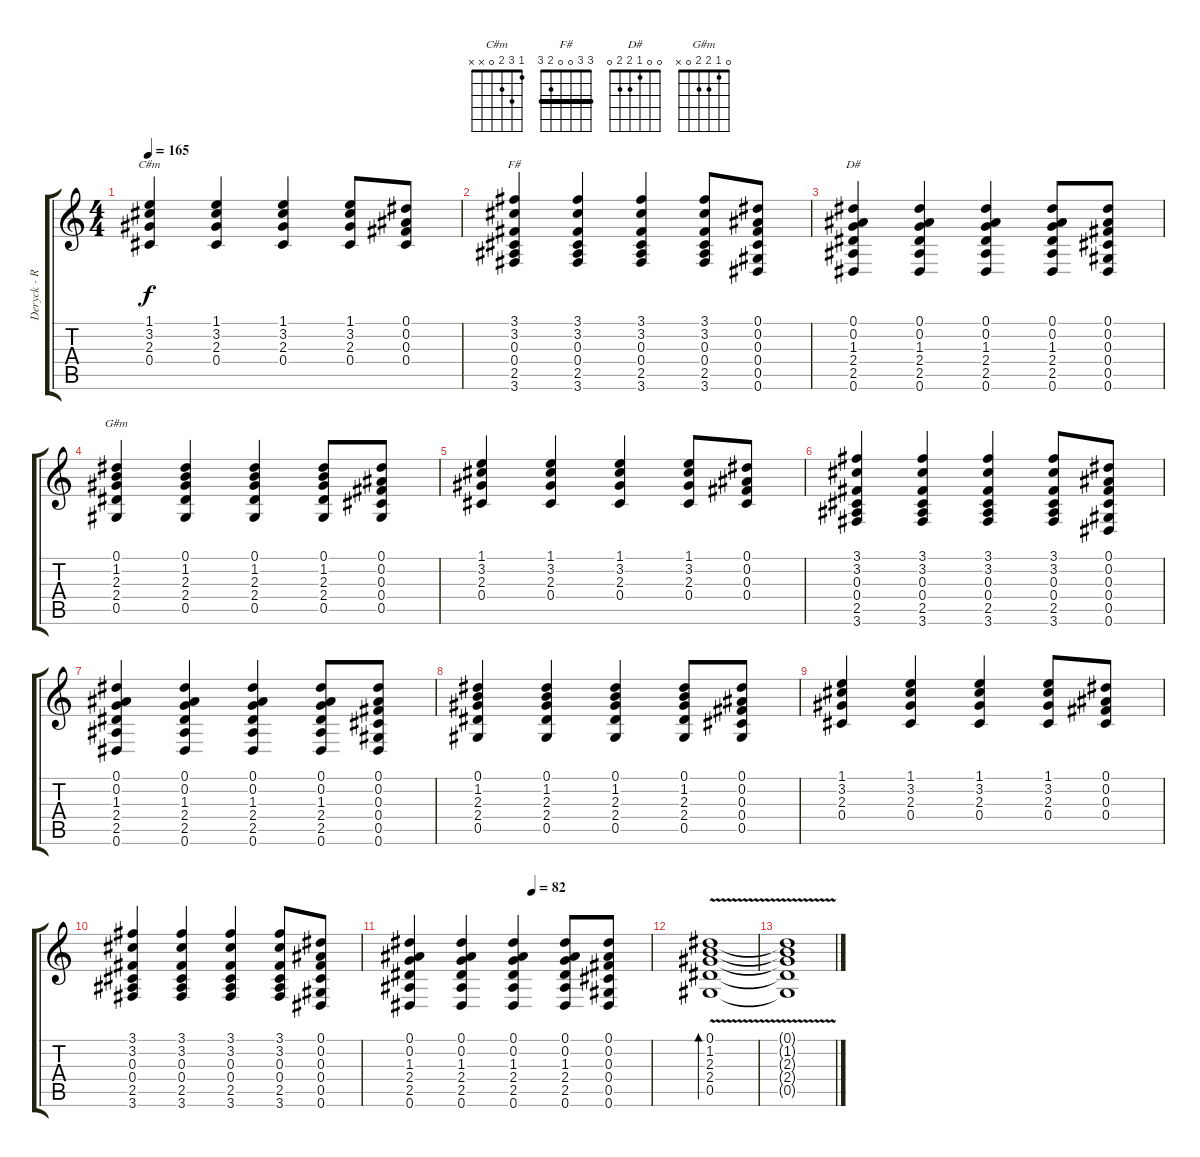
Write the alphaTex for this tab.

\track ("Deryck - Rhythm Guitar" "Deryck - R") {instrument distortionguitar}
\staff {score tabs}
\tuning (Eb4 Bb3 Gb3 Db3 Ab2 Eb2) {hide}
\chord ("C#m" 1 3 2 0 x x)
\chord ("F#" 3 3 0 0 2 3) {barre 3}
\chord ("D#" 0 0 1 2 2 0)
\chord ("G#m" 0 1 2 2 0 x)
\ts (4 4)
\tempo 165
\clef g2
\ks c
(1.1 3.2 2.3 0.4).4{ch "C#m" dy f} (1.1 3.2 2.3 0.4).4 (1.1 3.2 2.3 0.4).4 (1.1 3.2 2.3 0.4).8 (0.1 0.2 0.3 0.4).8 |
(3.1 3.2 0.3 0.4 2.5 3.6).4{ch "F#"} (3.1 3.2 0.3 0.4 2.5 3.6).4 (3.1 3.2 0.3 0.4 2.5 3.6).4 (3.1 3.2 0.3 0.4 2.5 3.6).8 (0.1 0.2 0.3 0.4 0.5 0.6).8 |
(0.1 0.2 1.3 2.4 2.5 0.6).4{ch "D#"} (0.1 0.2 1.3 2.4 2.5 0.6).4 (0.1 0.2 1.3 2.4 2.5 0.6).4 (0.1 0.2 1.3 2.4 2.5 0.6).8 (0.1 0.2 0.3 0.4 0.5 0.6).8 |
(0.1 1.2 2.3 2.4 0.5).4{ch "G#m"} (0.1 1.2 2.3 2.4 0.5).4 (0.1 1.2 2.3 2.4 0.5).4 (0.1 1.2 2.3 2.4 0.5).8 (0.1 0.2 0.3 0.4 0.5).8 |
(1.1 3.2 2.3 0.4).4 (1.1 3.2 2.3 0.4).4 (1.1 3.2 2.3 0.4).4 (1.1 3.2 2.3 0.4).8 (0.1 0.2 0.3 0.4).8 |
(3.1 3.2 0.3 0.4 2.5 3.6).4 (3.1 3.2 0.3 0.4 2.5 3.6).4 (3.1 3.2 0.3 0.4 2.5 3.6).4 (3.1 3.2 0.3 0.4 2.5 3.6).8 (0.1 0.2 0.3 0.4 0.5 0.6).8 |
(0.1 0.2 1.3 2.4 2.5 0.6).4 (0.1 0.2 1.3 2.4 2.5 0.6).4 (0.1 0.2 1.3 2.4 2.5 0.6).4 (0.1 0.2 1.3 2.4 2.5 0.6).8 (0.1 0.2 0.3 0.4 0.5 0.6).8 |
(0.1 1.2 2.3 2.4 0.5).4 (0.1 1.2 2.3 2.4 0.5).4 (0.1 1.2 2.3 2.4 0.5).4 (0.1 1.2 2.3 2.4 0.5).8 (0.1 0.2 0.3 0.4 0.5).8 |
(1.1 3.2 2.3 0.4).4 (1.1 3.2 2.3 0.4).4 (1.1 3.2 2.3 0.4).4 (1.1 3.2 2.3 0.4).8 (0.1 0.2 0.3 0.4).8 |
(3.1 3.2 0.3 0.4 2.5 3.6).4 (3.1 3.2 0.3 0.4 2.5 3.6).4 (3.1 3.2 0.3 0.4 2.5 3.6).4 (3.1 3.2 0.3 0.4 2.5 3.6).8 (0.1 0.2 0.3 0.4 0.5 0.6).8 |
\tempo (82 0.5)
(0.1 0.2 1.3 2.4 2.5 0.6).4 (0.1 0.2 1.3 2.4 2.5 0.6).4 (0.1 0.2 1.3 2.4 2.5 0.6).4 (0.1 0.2 1.3 2.4 2.5 0.6).8 (0.1 0.2 0.3 0.4 0.5 0.6).8 |
(0.1 1.2 2.3 2.4 0.5{v}).1{bd 240} |
(0.1{t} 1.2{t} 2.3{t} 2.4{t} 0.5{t}).1{volume 0}
